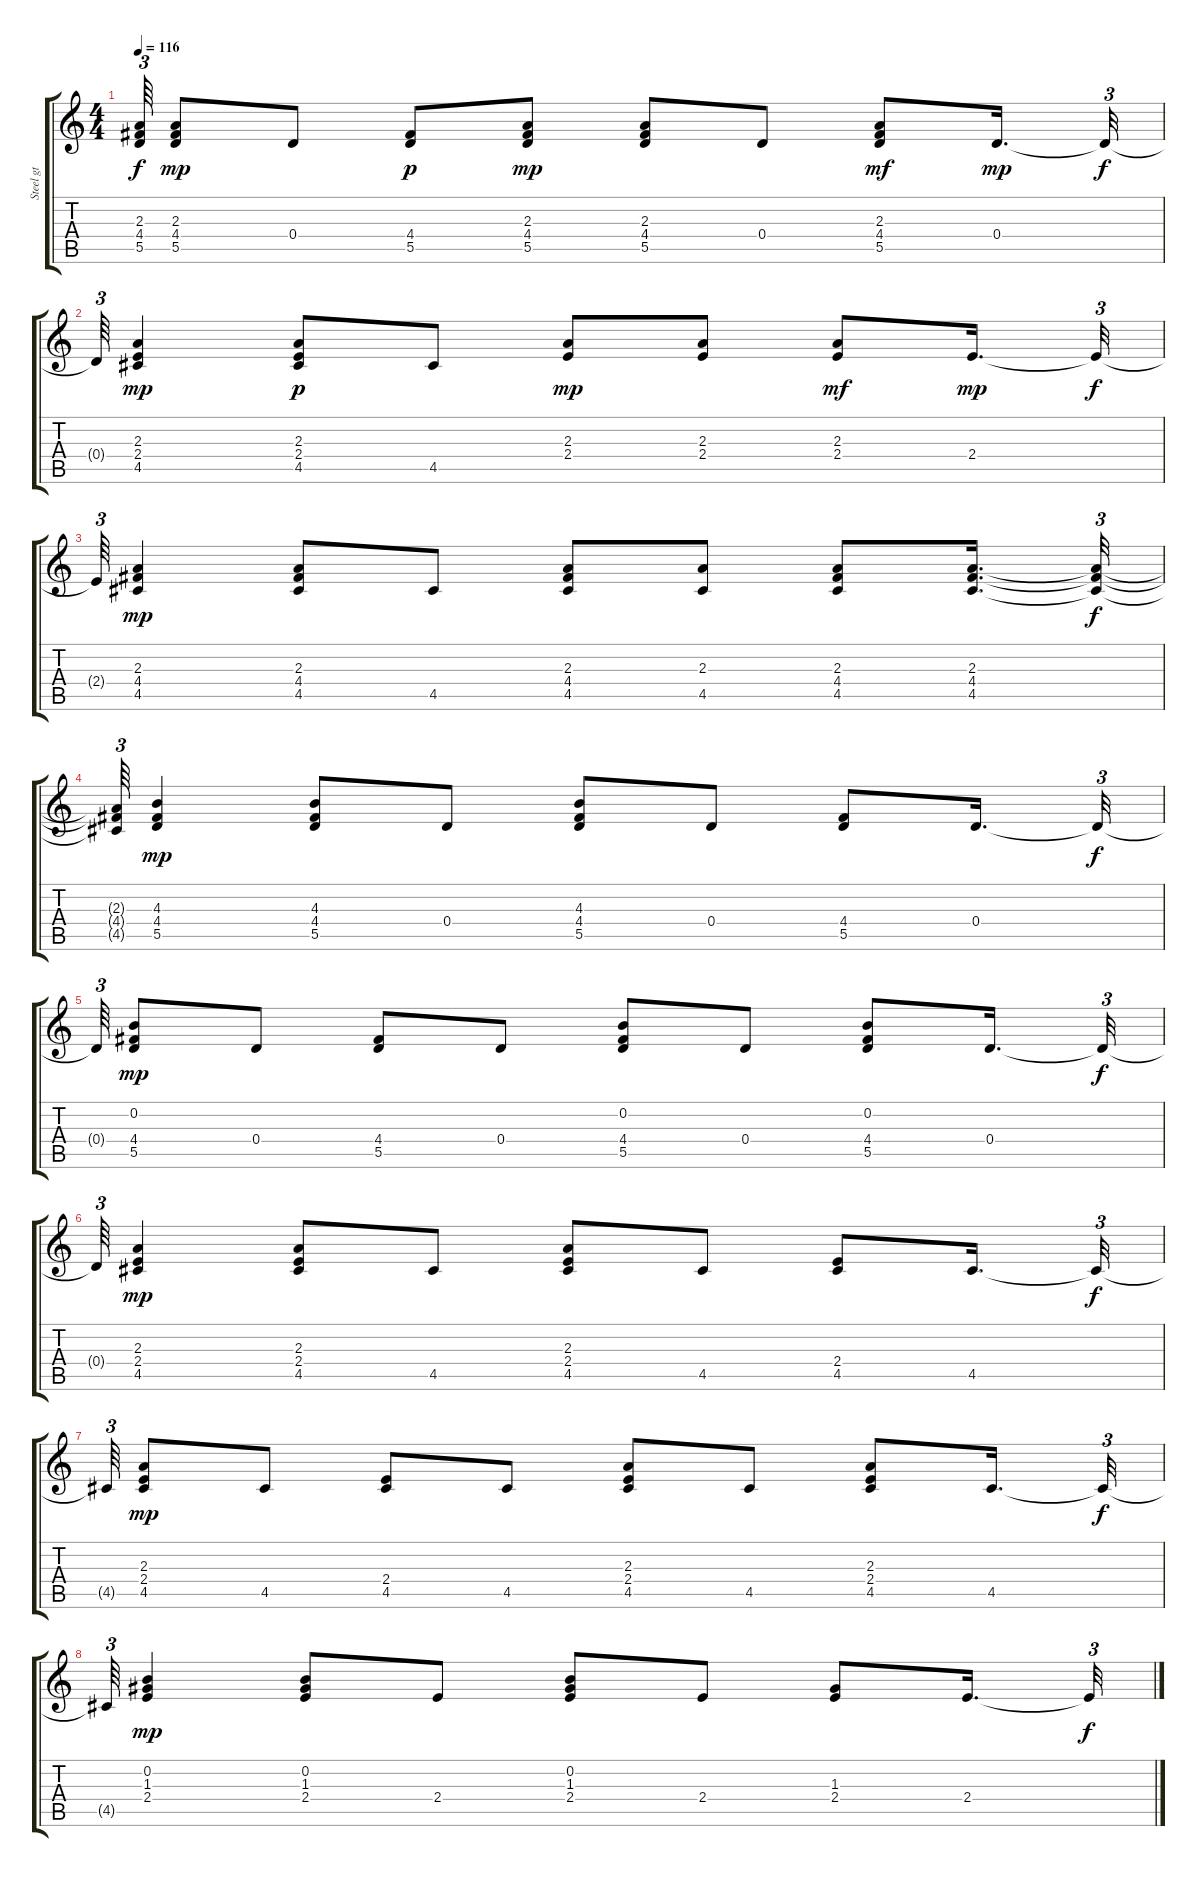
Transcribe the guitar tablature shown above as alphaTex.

\track ("Steel gt" "Steel gt") {instrument acousticguitarsteel}
\staff {score tabs}
\tuning (E4 B3 G3 D3 A2 E2) {hide}
\ts (4 4)
\tempo 116
\clef g2
\ks c
(2.3{t} 4.4{t} 5.5{t}).64{tu (3 2) dy f} (2.3 4.4 5.5).8{dy mp} 0.4.8 (4.4 5.5).8{dy p} (2.3 4.4 5.5).8{dy mp} (2.3 4.4 5.5).8 0.4.8 (2.3 4.4 5.5).8{dy mf} 0.4.16{d dy mp} 0.4{t}.32{tu (3 2) dy f} |
0.4{t}.64{tu (3 2)} (2.3 2.4 4.5).4{dy mp} (2.3 2.4 4.5).8{dy p} 4.5.8 (2.3 2.4).8{dy mp} (2.3 2.4).8 (2.3 2.4).8{dy mf} 2.4.16{d dy mp} 2.4{t}.32{tu (3 2) dy f} |
2.4{t}.64{tu (3 2)} (2.3 4.4 4.5).4{dy mp} (2.3 4.4 4.5).8 4.5.8 (2.3 4.4 4.5).8 (2.3 4.5).8 (2.3 4.4 4.5).8 (2.3 4.4 4.5).16{d} (2.3{t} 4.4{t} 4.5{t}).32{tu (3 2) dy f} |
(2.3{t} 4.4{t} 4.5{t}).64{tu (3 2)} (4.3 4.4 5.5).4{dy mp} (4.3 4.4 5.5).8 0.4.8 (4.3 4.4 5.5).8 0.4.8 (4.4 5.5).8 0.4.16{d} 0.4{t}.32{tu (3 2) dy f} |
0.4{t}.64{tu (3 2)} (0.2 4.4 5.5).8{dy mp} 0.4.8 (4.4 5.5).8 0.4.8 (0.2 4.4 5.5).8 0.4.8 (0.2 4.4 5.5).8 0.4.16{d} 0.4{t}.32{tu (3 2) dy f} |
0.4{t}.64{tu (3 2)} (2.3 2.4 4.5).4{dy mp} (2.3 2.4 4.5).8 4.5.8 (2.3 2.4 4.5).8 4.5.8 (2.4 4.5).8 4.5.16{d} 4.5{t}.32{tu (3 2) dy f} |
4.5{t}.64{tu (3 2)} (2.3 2.4 4.5).8{dy mp} 4.5.8 (2.4 4.5).8 4.5.8 (2.3 2.4 4.5).8 4.5.8 (2.3 2.4 4.5).8 4.5.16{d} 4.5{t}.32{tu (3 2) dy f} |
4.5{t}.64{tu (3 2)} (0.2 1.3 2.4).4{dy mp} (0.2 1.3 2.4).8 2.4.8 (0.2 1.3 2.4).8 2.4.8 (1.3 2.4).8 2.4.16{d} 2.4{t}.32{tu (3 2) dy f}
